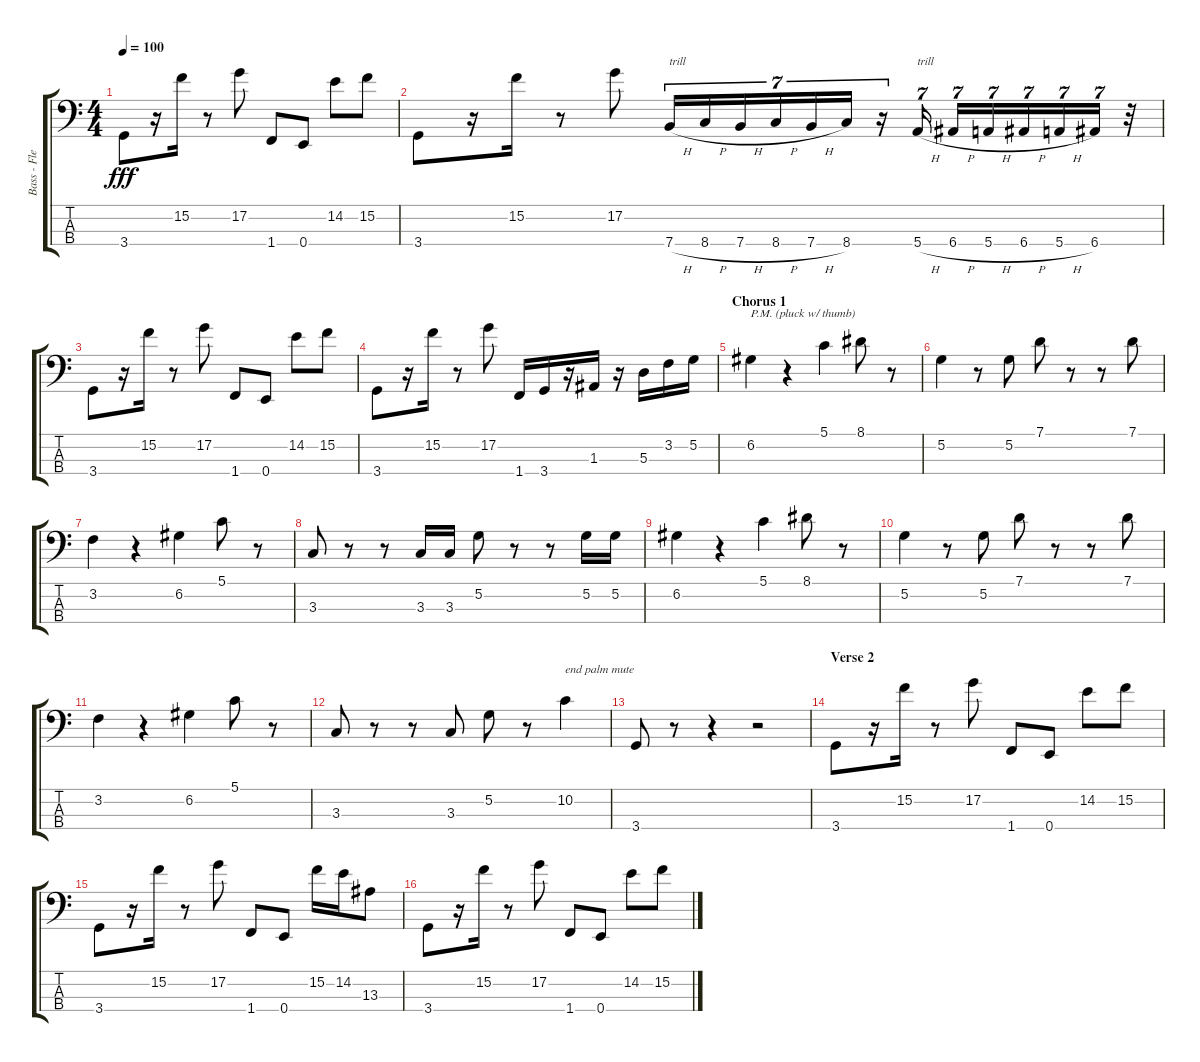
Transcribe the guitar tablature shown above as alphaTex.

\track ("Bass - Flea" "Bass - Fle") {instrument electricbassfinger}
\staff {score tabs}
\tuning (G2 D2 A1 E1) {hide}
\ts (4 4)
\tempo 100
\clef f4
\ks c
3.4.8{dy fff} r.16 15.2.16 r.8 17.2.8 1.4.8 0.4.8 14.2.8 15.2.8 |
3.4.8 r.16 15.2.16 r.8 17.2.8 7.4{h}.16{tu (7 4) txt "trill"} 8.4{h}.16{tu (7 4)} 7.4{h}.16{tu (7 4)} 8.4{h}.16{tu (7 4)} 7.4{h}.16{tu (7 4)} 8.4.16{tu (7 4)} r.16{tu (7 4)} 5.4{h}.16{tu (7 4) txt "trill"} 6.4{h}.16{tu (7 4)} 5.4{h}.16{tu (7 4)} 6.4{h}.16{tu (7 4)} 5.4{h}.16{tu (7 4)} 6.4.16{tu (7 4)} r.32 |
3.4.8 r.16 15.2.16 r.8 17.2.8 1.4.8 0.4.8 14.2.8 15.2.8 |
3.4.8 r.16 15.2.16 r.8 17.2.8 1.4.16 3.4.16 r.16 1.3.16 r.16 5.3.16 3.2.16 5.2.16 |
\section ("" "Chorus 1")
6.2.4{txt "P.M. (pluck w/ thumb)"} r.4 5.1.4 8.1.8 r.8 |
5.2.4 r.8 5.2.8 7.1.8 r.8 r.8 7.1.8 |
3.2.4 r.4 6.2.4 5.1.8 r.8 |
3.3.8 r.8 r.8 3.3.16 3.3.16 5.2.8 r.8 r.8 5.2.16 5.2.16 |
6.2.4 r.4 5.1.4 8.1.8 r.8 |
5.2.4 r.8 5.2.8 7.1.8 r.8 r.8 7.1.8 |
3.2.4 r.4 6.2.4 5.1.8 r.8 |
3.3.8 r.8 r.8 3.3.8 5.2.8 r.8 10.2.4{txt "end palm mute"} |
3.4.8 r.8 r.4 r.2 |
\section ("" "Verse 2")
3.4.8 r.16 15.2.16 r.8 17.2.8 1.4.8 0.4.8 14.2.8 15.2.8 |
3.4.8 r.16 15.2.16 r.8 17.2.8 1.4.8 0.4.8 15.2.16 14.2.16 13.3.8 |
3.4.8 r.16 15.2.16 r.8 17.2.8 1.4.8 0.4.8 14.2.8 15.2.8
